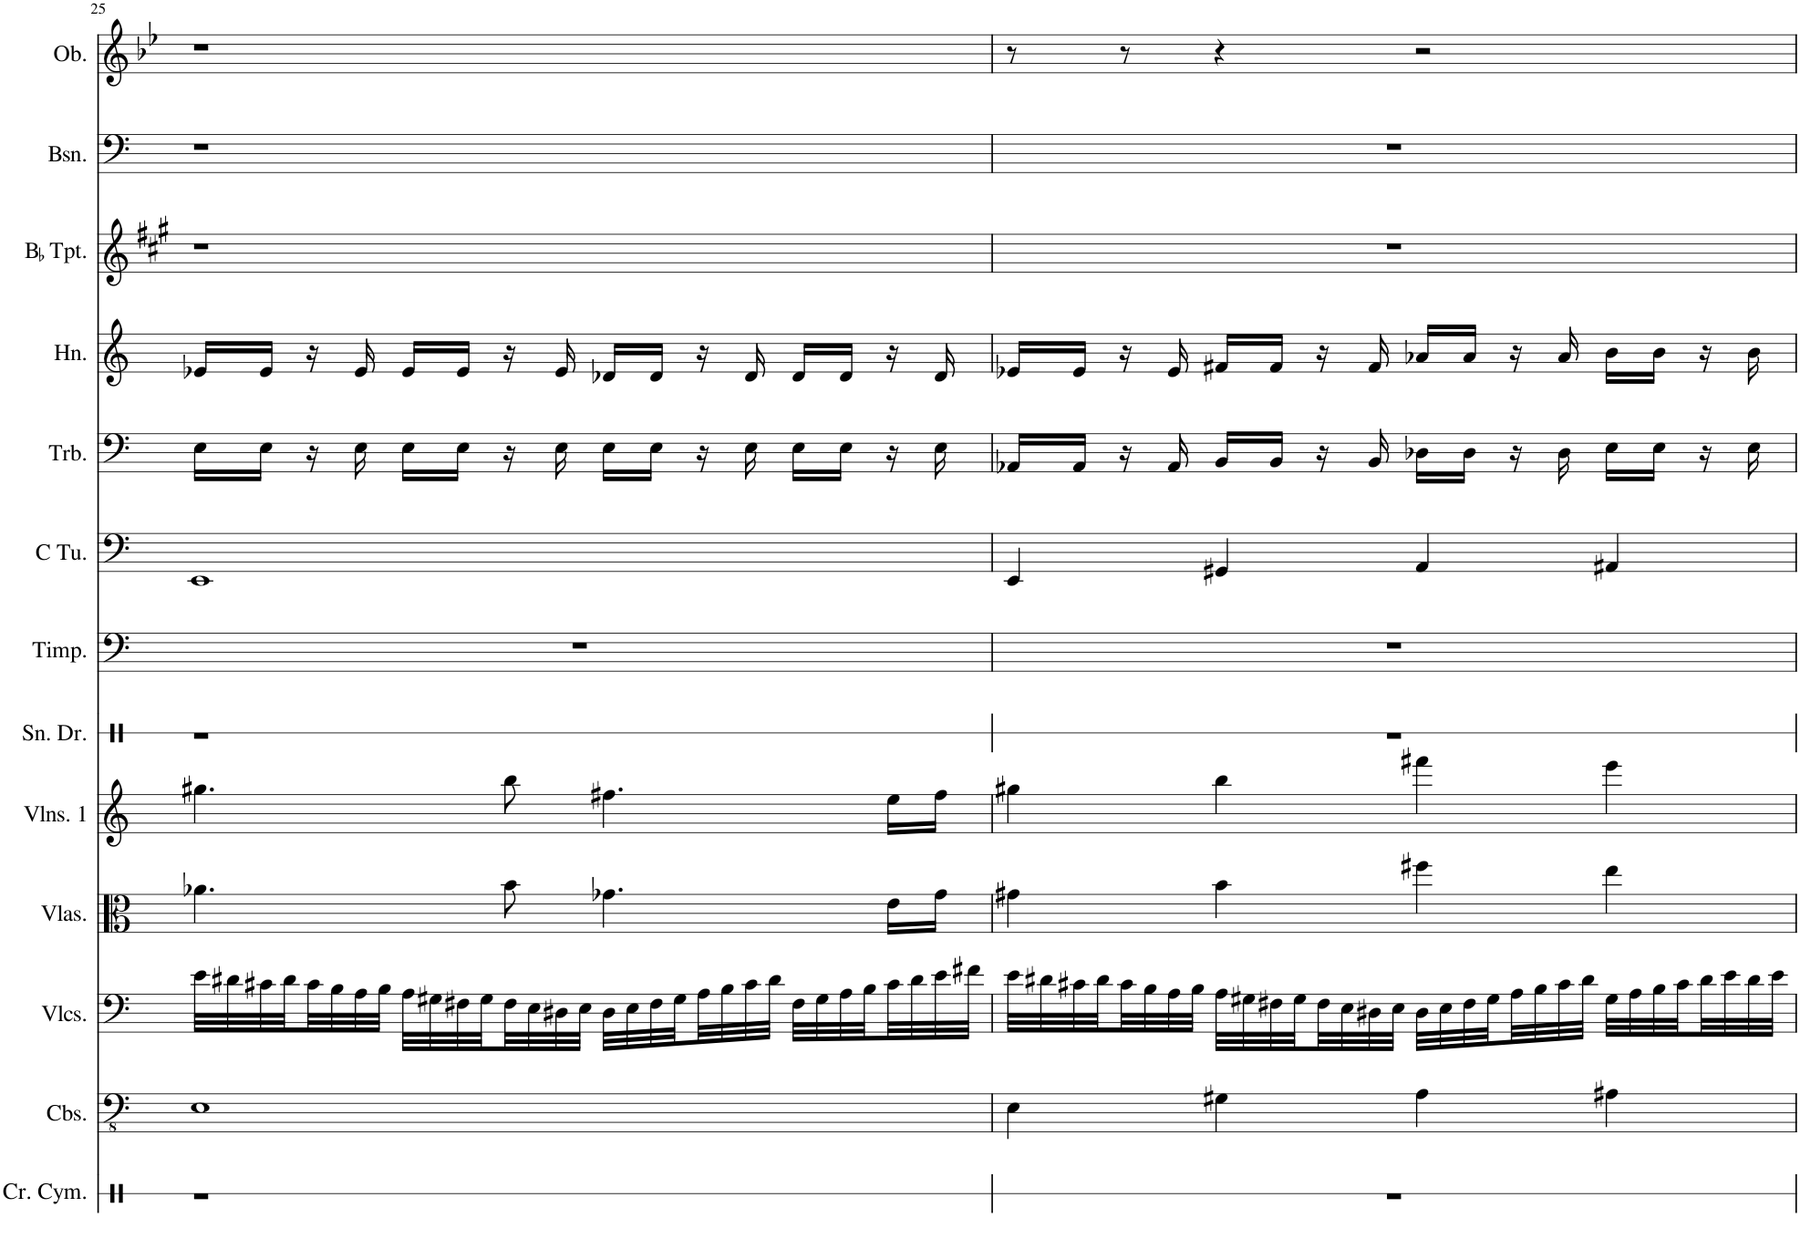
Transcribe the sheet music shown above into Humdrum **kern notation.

**kern	**kern	**kern	**kern	**kern	**kern	**kern	**kern	**kern	**kern	**kern	**kern	**kern
*part13	*part12	*part11	*part10	*part9	*part8	*part7	*part6	*part5	*part4	*part3	*part2	*part1
*staff13	*staff12	*staff11	*staff10	*staff9	*staff8	*staff7	*staff6	*staff5	*staff4	*staff3	*staff2	*staff1
*I"Crash Cymbal	*I"Contrabasses	*I"Violoncellos	*I"Violas	*I"Violins 1	*I"Snare Drum	*I"Timpani	*I"C Tuba	*I"Trombone	*I"Horn	*I"BaccidentalFlat Trumpet	*I"Bassoon	*I"Oboe
*I'Cr. Cym.	*I'Cbs.	*I'Vlcs.	*I'Vlas.	*I'Vlns. 1	*I'Sn. Dr.	*I'Timp.	*I'C Tu.	*I'Trb.	*I'Hn.	*I'BaccidentalFlat Tpt.	*I'Bsn.	*I'Ob.
!!LO:PB:g=z
*clefX	*clefFv4	*clefF4	*clefC3	*clefG2	*clefX	*clefF4	*clefF4	*clefF4	*clefG2	*clefG2	*clefF4	*clefG2
*	*	*	*	*	*	*	*	*	*Trd4c7	*Trd1c2	*	*
*k[]	*k[]	*k[]	*k[]	*k[]	*k[]	*k[]	*k[]	*k[]	*k[]	*k[f#c#g#]	*k[]	*k[b-e-]
*M4/4	*M4/4	*M4/4	*M4/4	*M4/4	*M4/4	*M4/4	*M4/4	*M4/4	*M4/4	*M4/4	*M4/4	*M4/4
=25	=25	=25	=25	=25	=25	=25	=25	=25	=25	=25	=25	=25
1r	1EE	32e\LLL	4.a-X\	4.gg#X\	1r	1r	1EE	16E\LL	16e-X/LL	1r	1r	1r
.	.	32d#X\	.	.	.	.	.	.	.	.	.	.
.	.	32c#X\	.	.	.	.	.	16E\JJ	16e-/JJ	.	.	.
.	.	32d#\	.	.	.	.	.	.	.	.	.	.
.	.	32c#\	.	.	.	.	.	16r	16r	.	.	.
.	.	32B\	.	.	.	.	.	.	.	.	.	.
.	.	32A\	.	.	.	.	.	16E\	16e-/	.	.	.
.	.	32B\JJJ	.	.	.	.	.	.	.	.	.	.
.	.	32A\LLL	.	.	.	.	.	16E\LL	16e-/LL	.	.	.
.	.	32G#X\	.	.	.	.	.	.	.	.	.	.
.	.	32F#X\	.	.	.	.	.	16E\JJ	16e-/JJ	.	.	.
.	.	32G#\	.	.	.	.	.	.	.	.	.	.
.	.	32F#\	8b\	8bb\	.	.	.	16r	16r	.	.	.
.	.	32E\	.	.	.	.	.	.	.	.	.	.
.	.	32D#X\	.	.	.	.	.	16E\	16e-/	.	.	.
.	.	32E\JJJ	.	.	.	.	.	.	.	.	.	.
.	.	32D#\LLL	4.g-X\	4.ff#X\	.	.	.	16E\LL	16d-X/LL	.	.	.
.	.	32E\	.	.	.	.	.	.	.	.	.	.
.	.	32F#\	.	.	.	.	.	16E\JJ	16d-/JJ	.	.	.
.	.	32G#\	.	.	.	.	.	.	.	.	.	.
.	.	32A\	.	.	.	.	.	16r	16r	.	.	.
.	.	32B\	.	.	.	.	.	.	.	.	.	.
.	.	32c#\	.	.	.	.	.	16E\	16d-/	.	.	.
.	.	32d#\JJJ	.	.	.	.	.	.	.	.	.	.
.	.	32F#\LLL	.	.	.	.	.	16E\LL	16d-/LL	.	.	.
.	.	32G#\	.	.	.	.	.	.	.	.	.	.
.	.	32A\	.	.	.	.	.	16E\JJ	16d-/JJ	.	.	.
.	.	32B\	.	.	.	.	.	.	.	.	.	.
.	.	32c#\	16e\LL	16ee\LL	.	.	.	16r	16r	.	.	.
.	.	32d#\	.	.	.	.	.	.	.	.	.	.
.	.	32e\	16g-\JJ	16ff#\JJ	.	.	.	16E\	16d-/	.	.	.
.	.	32f#X\JJJ	.	.	.	.	.	.	.	.	.	.
=26	=26	=26	=26	=26	=26	=26	=26	=26	=26	=26	=26	=26
1r	4EE\	32e\LLL	4g#X\	4gg#X\	1r	1r	4EE/	16AA-X/LL	16e-X/LL	1r	1r	8r
.	.	32d#X\	.	.	.	.	.	.	.	.	.	.
.	.	32c#X\	.	.	.	.	.	16AA-/JJ	16e-/JJ	.	.	.
.	.	32d#\	.	.	.	.	.	.	.	.	.	.
.	.	32c#\	.	.	.	.	.	16r	16r	.	.	8r
.	.	32B\	.	.	.	.	.	.	.	.	.	.
.	.	32A\	.	.	.	.	.	16AA-/	16e-/	.	.	.
.	.	32B\JJJ	.	.	.	.	.	.	.	.	.	.
.	4GG#X\	32A\LLL	4b\	4bb\	.	.	4GG#X/	16BB/LL	16f#X/LL	.	.	4r
.	.	32G#X\	.	.	.	.	.	.	.	.	.	.
.	.	32F#X\	.	.	.	.	.	16BB/JJ	16f#/JJ	.	.	.
.	.	32G#\	.	.	.	.	.	.	.	.	.	.
.	.	32F#\	.	.	.	.	.	16r	16r	.	.	.
.	.	32E\	.	.	.	.	.	.	.	.	.	.
.	.	32D#X\	.	.	.	.	.	16BB/	16f#/	.	.	.
.	.	32E\JJJ	.	.	.	.	.	.	.	.	.	.
.	4AA\	32D#\LLL	4ff#X\	4fff#X\	.	.	4AA/	16D-X\LL	16a-X/LL	.	.	2r
.	.	32E\	.	.	.	.	.	.	.	.	.	.
.	.	32F#\	.	.	.	.	.	16D-\JJ	16a-/JJ	.	.	.
.	.	32G#\	.	.	.	.	.	.	.	.	.	.
.	.	32A\	.	.	.	.	.	16r	16r	.	.	.
.	.	32B\	.	.	.	.	.	.	.	.	.	.
.	.	32c#\	.	.	.	.	.	16D-\	16a-/	.	.	.
.	.	32d#\JJJ	.	.	.	.	.	.	.	.	.	.
.	4AA#X\	32G#\LLL	4ee\	4eee\	.	.	4AA#X/	16E\LL	16b\LL	.	.	.
.	.	32A\	.	.	.	.	.	.	.	.	.	.
.	.	32B\	.	.	.	.	.	16E\JJ	16b\JJ	.	.	.
.	.	32c#\	.	.	.	.	.	.	.	.	.	.
.	.	32d#\	.	.	.	.	.	16r	16r	.	.	.
.	.	32e\	.	.	.	.	.	.	.	.	.	.
.	.	32d#\	.	.	.	.	.	16E\	16b\	.	.	.
.	.	32e\JJJ	.	.	.	.	.	.	.	.	.	.
=	=	=	=	=	=	=	=	=	=	=	=	=
*-	*-	*-	*-	*-	*-	*-	*-	*-	*-	*-	*-	*-
